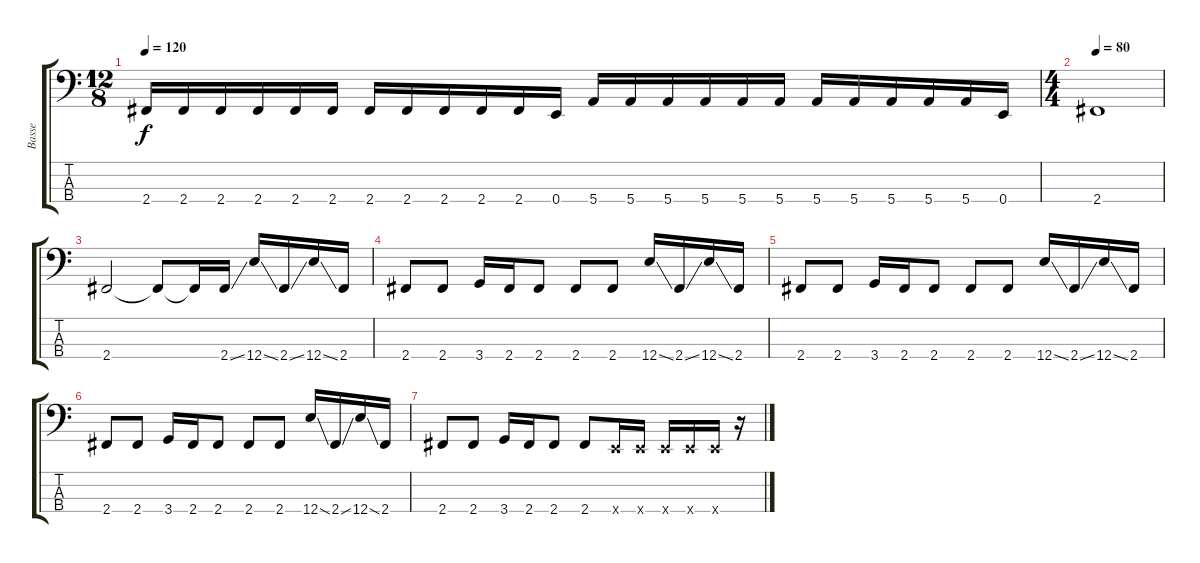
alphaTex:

\track ("Basse" "Basse") {instrument electricbassfinger}
\staff {score tabs}
\tuning (G2 D2 A1 E1) {hide}
\ts (12 8)
\tempo 120
\clef f4
\ks c
2.4.16{dy f} 2.4.16 2.4.16 2.4.16 2.4.16 2.4.16 2.4.16 2.4.16 2.4.16 2.4.16 2.4.16 0.4.16 5.4.16 5.4.16 5.4.16 5.4.16 5.4.16 5.4.16 5.4.16 5.4.16 5.4.16 5.4.16 5.4.16 0.4.16 |
\ts (4 4)
\tempo 80
2.4.1 |
2.4.2 2.4{t}.8 2.4{t}.16 2.4{ss}.16 12.4{ss}.16 2.4{ss}.16 12.4{ss}.16 2.4.16 |
2.4.8 2.4.8 3.4.16 2.4.16 2.4.8 2.4.8 2.4.8 12.4{ss}.16 2.4{ss}.16 12.4{ss}.16 2.4.16 |
2.4.8 2.4.8 3.4.16 2.4.16 2.4.8 2.4.8 2.4.8 12.4{ss}.16 2.4{ss}.16 12.4{ss}.16 2.4.16 |
2.4.8 2.4.8 3.4.16 2.4.16 2.4.8 2.4.8 2.4.8 12.4{ss}.16 2.4{ss}.16 12.4{ss}.16 2.4.16 |
2.4.8 2.4.8 3.4.16 2.4.16 2.4.8 2.4.8 0.4{x}.16 0.4{x}.16 0.4{x}.16 0.4{x}.16 0.4{x}.16 r.16
